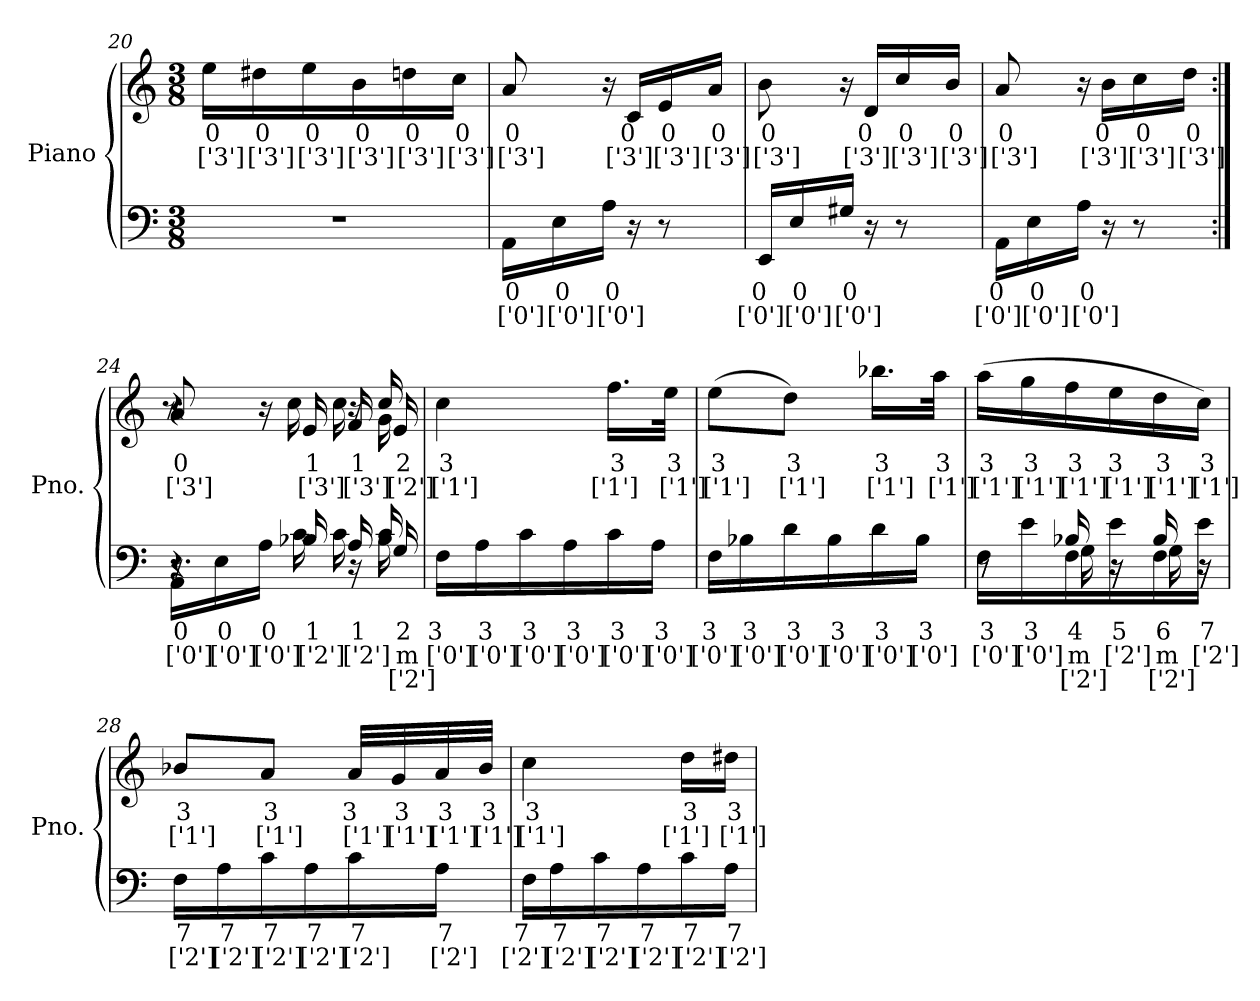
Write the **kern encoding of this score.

**kern	**text	**text	**text	**kern	**text	**text
*part1	*part1	*part1	*part1	*part1	*part1	*part1
*staff2	*staff2	*staff2	*staff2	*staff1	*staff1	*staff1
*I"Piano	*	*	*	*	*	*
*I'Pno.	*	*	*	*	*	*
!!LO:LB:g=z
*clefF4	*	*	*	*clefG2	*	*
*k[]	*	*	*	*k[]	*	*
*M3/8	*	*	*	*M3/8	*	*
=20	=20	=20	=20	=20	=20	=20
4.r	.	.	.	16eei\LL	0	['3']
.	.	.	.	16dd#Xi\	0	['3']
.	.	.	.	16eei\	0	['3']
.	.	.	.	16bi\	0	['3']
.	.	.	.	16ddni\	0	['3']
.	.	.	.	16cci\JJ	0	['3']
=21	=21	=21	=21	=21	=21	=21
16AAj\LL	0	['0']	.	8ai/	0	['3']
16Ej\	0	['0']	.	.	.	.
16Aj\JJ	0	['0']	.	16r	.	.
16r	.	.	.	16ci/LL	0	['3']
8r	.	.	.	16ei/	0	['3']
.	.	.	.	16ai/JJ	0	['3']
=22	=22	=22	=22	=22	=22	=22
16EEj/LL	0	['0']	.	8bi\	0	['3']
16Ej/	0	['0']	.	.	.	.
16G#Xj/JJ	0	['0']	.	16r	.	.
16r	.	.	.	16di/LL	0	['3']
8r	.	.	.	16cci/	0	['3']
.	.	.	.	16bi/JJ	0	['3']
=23	=23	=23	=23	=23	=23	=23
16AAj\LL	0	['0']	.	8ai/	0	['3']
16Ej\	0	['0']	.	.	.	.
16Aj\JJ	0	['0']	.	16r	.	.
16r	.	.	.	16bi\LL	0	['3']
8r	.	.	.	16cci\	0	['3']
.	.	.	.	16ddi\JJ	0	['3']
=24:|!	=24:|!	=24:|!	=24:|!	=24:|!	=24:|!	=24:|!
*^	*	*	*	*^	*	*
*	*^	*	*	*	*	*^	*	*
16AAj\LL	8.r	4r	0	['0']	.	8ai/	8.r	4r	0	['3']
16Ej\	.	.	0	['0']	.	.	.	.	.	.
16Aj\JJ	.	.	0	['0']	.	16r	.	.	.	.
16B-Xj	16cZ	.	1	['2']	.	16eV	16cci	.	1	['3']
16Aj	16cZ	16r	1	['2']	.	16fV	16cci	16r	1	['3']
16Gj	16B-N	16cZ	2	m	['2']	16eV	16gl	16cc!	2	['2']
*v	*v	*v	*	*	*	*	*	*	*	*
*	*	*	*	*v	*v	*v	*	*
=25	=25	=25	=25	=25	=25	=25
16Fj\LL	3	['0']	.	4ccl\	3	['1']
16Aj\	3	['0']	.	.	.	.
16cj\	3	['0']	.	.	.	.
16Aj\	3	['0']	.	.	.	.
16cj\	3	['0']	.	16.ffl\LL	3	['1']
16Aj\JJ	3	['0']	.	.	.	.
.	.	.	.	32eel\JJk	3	['1']
!!LO:LB:g=z
=26	=26	=26	=26	=26	=26	=26
16Fj\LL	3	['0']	.	(>8eel\L	3	['1']
16B-Xj\	3	['0']	.	.	.	.
16dj\	3	['0']	.	8ddl\J)	3	['1']
16B-j\	3	['0']	.	.	.	.
16dj\	3	['0']	.	16.bb-Xl\LL	3	['1']
16B-j\JJ	3	['0']	.	.	.	.
.	.	.	.	32aal\JJk	3	['1']
=27	=27	=27	=27	=27	=27	=27
*^	*	*	*	*	*	*
*	*^	*	*	*	*	*	*
16Fj\LL	8r	8r	3	['0']	.	(>16aal\LL	3	['1']
16ej\	.	.	3	['0']	.	16ggl\	3	['1']
16Fj	16GN	16B-XZ	4	m	['2']	16ffl\	3	['1']
16eZ\	16r	16r	5	['2']	.	16eel\	3	['1']
16Fj	16GN	16B-Z	6	m	['2']	16ddl\	3	['1']
16eZ\JJ	16r	16r	7	['2']	.	16ccl\JJ)	3	['1']
*v	*v	*v	*	*	*	*	*	*
=28	=28	=28	=28	=28	=28	=28
16FZ\LL	7	['2']	.	8b-Xl/L	3	['1']
16AZ\	7	['2']	.	.	.	.
16cZ\	7	['2']	.	8al/J	3	['1']
16AZ\	7	['2']	.	.	.	.
16cZ\	7	['2']	.	32al/LLL	3	['1']
.	.	.	.	32gl/	3	['1']
16AZ\JJ	7	['2']	.	32al/	3	['1']
.	.	.	.	32b-l/JJJ	3	['1']
=29	=29	=29	=29	=29	=29	=29
16FZ\LL	7	['2']	.	4ccl\	3	['1']
16AZ\	7	['2']	.	.	.	.
16cZ\	7	['2']	.	.	.	.
16AZ\	7	['2']	.	.	.	.
16cZ\	7	['2']	.	16ddl\LL	3	['1']
16AZ\JJ	7	['2']	.	16dd#Xl\JJ	3	['1']
=	=	=	=	=	=	=
*-	*-	*-	*-	*-	*-	*-
